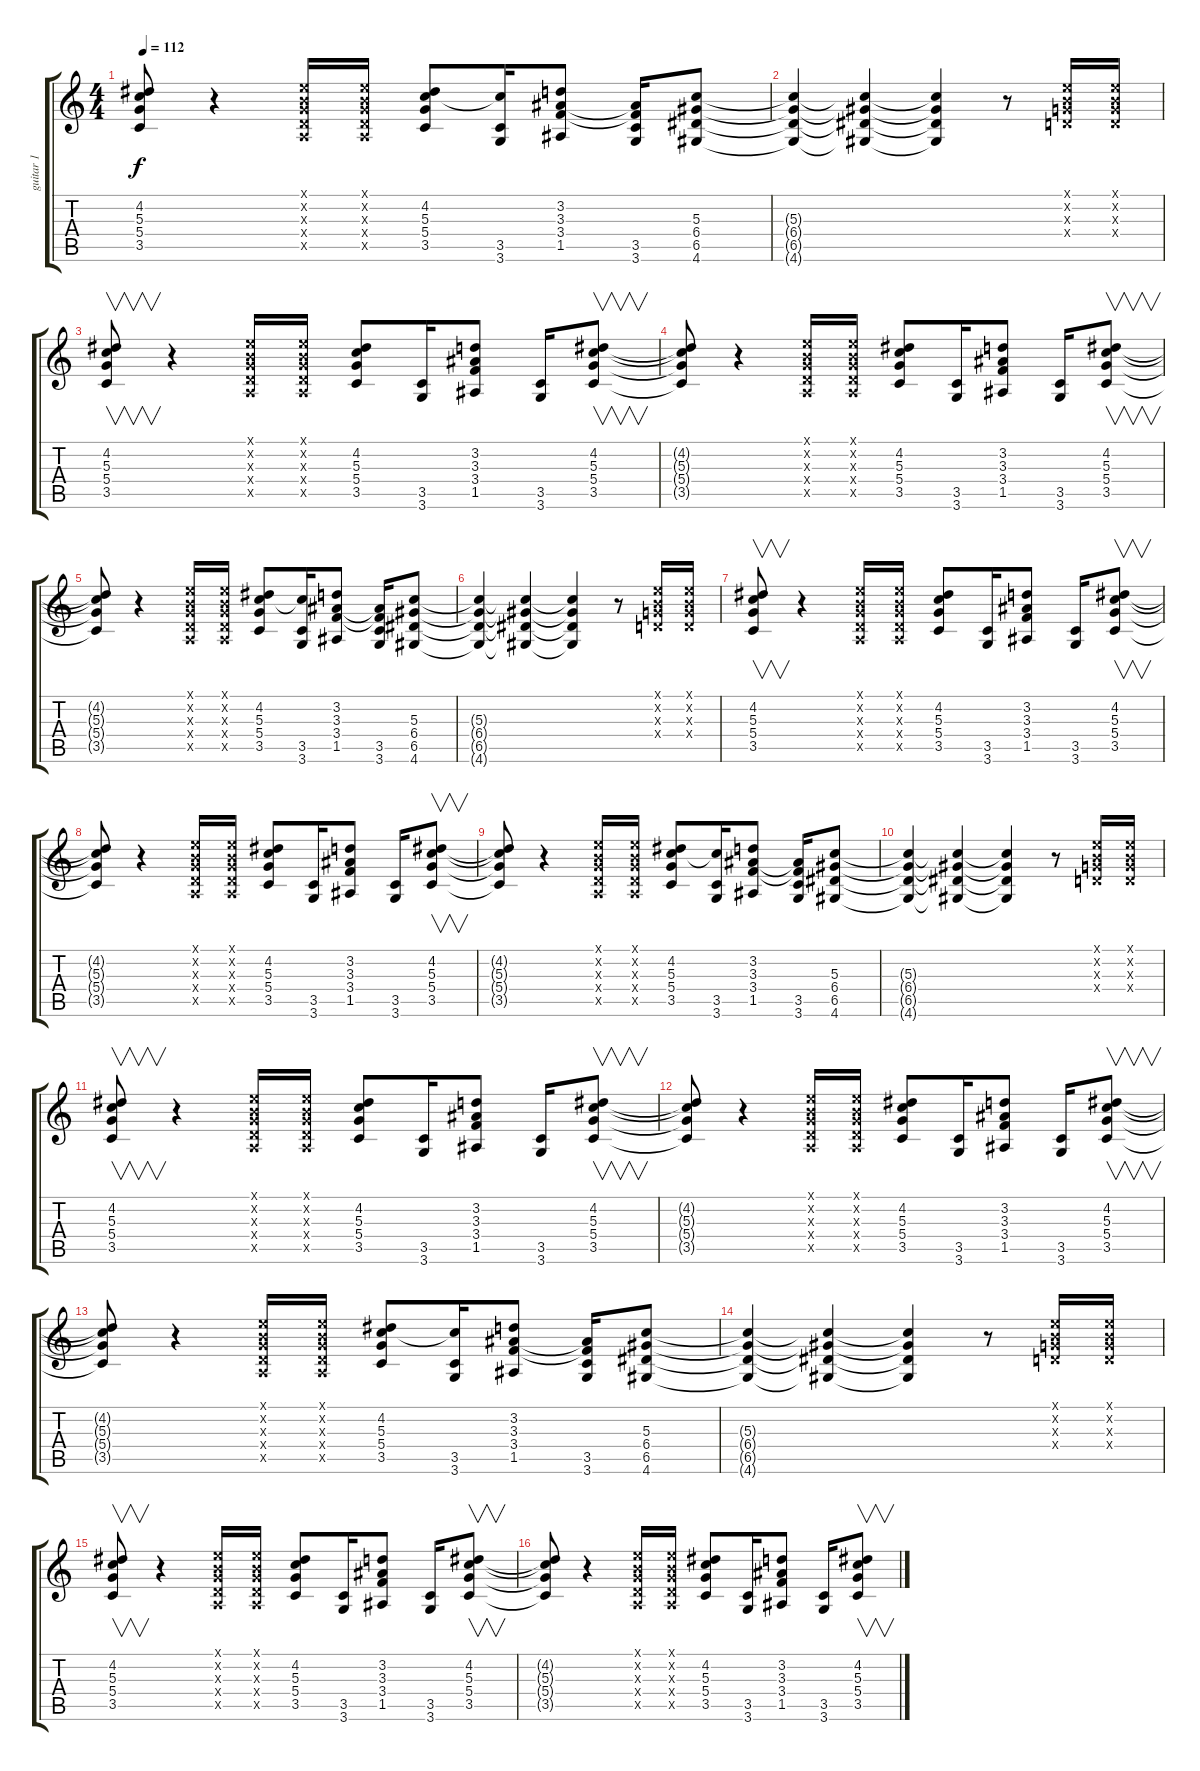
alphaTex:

\track ("guitar 1" "guitar 1") {instrument overdrivenguitar}
\staff {score tabs}
\tuning (E4 B3 G3 D3 A2 E2) {hide}
\ts (4 4)
\tempo 112
\clef g2
\ks c
(4.2{t} 5.3{t} 5.4{t} 3.5{t}).8{dy f} r.4 (0.1{x} 0.2{x} 0.3{x} 0.4{x} 0.5{x}).16 (0.1{x} 0.2{x} 0.3{x} 0.4{x} 0.5{x}).16 (4.2 5.3 5.4 3.5).8 (5.3{t} 3.5 3.6).16 (3.2 3.3 3.4 1.5).8 (3.3{t} 3.4{t} 3.5 3.6).16 (5.3 6.4 6.5 4.6).8 |
(5.3{t} 6.4{t} 6.5{t} 4.6{t}).4 (5.3{t} 6.4{t} 6.5{t} 4.6{t}).4 (5.3{t} 6.4{t} 6.5{t} 4.6{t}).4 r.8 (0.1{x} 0.2{x} 0.3{x} 0.4{x}).16 (0.1{x} 0.2{x} 0.3{x} 0.4{x}).16 |
(4.2 5.3 5.4 3.5).8{v} r.4 (0.1{x} 0.2{x} 0.3{x} 0.4{x} 0.5{x}).16 (0.1{x} 0.2{x} 0.3{x} 0.4{x} 0.5{x}).16 (4.2 5.3 5.4 3.5).8 (3.5 3.6).16 (3.2 3.3 3.4 1.5).8 (3.5 3.6).16 (4.2 5.3 5.4 3.5).8{v} |
(4.2{t} 5.3{t} 5.4{t} 3.5{t}).8 r.4 (0.1{x} 0.2{x} 0.3{x} 0.4{x} 0.5{x}).16 (0.1{x} 0.2{x} 0.3{x} 0.4{x} 0.5{x}).16 (4.2 5.3 5.4 3.5).8 (3.5 3.6).16 (3.2 3.3 3.4 1.5).8 (3.5 3.6).16 (4.2 5.3 5.4 3.5).8{v} |
(4.2{t} 5.3{t} 5.4{t} 3.5{t}).8 r.4 (0.1{x} 0.2{x} 0.3{x} 0.4{x} 0.5{x}).16 (0.1{x} 0.2{x} 0.3{x} 0.4{x} 0.5{x}).16 (4.2 5.3 5.4 3.5).8 (5.3{t} 3.5 3.6).16 (3.2 3.3 3.4 1.5).8 (3.3{t} 3.4{t} 3.5 3.6).16 (5.3 6.4 6.5 4.6).8 |
(5.3{t} 6.4{t} 6.5{t} 4.6{t}).4 (5.3{t} 6.4{t} 6.5{t} 4.6{t}).4 (5.3{t} 6.4{t} 6.5{t} 4.6{t}).4 r.8 (0.1{x} 0.2{x} 0.3{x} 0.4{x}).16 (0.1{x} 0.2{x} 0.3{x} 0.4{x}).16 |
(4.2 5.3 5.4 3.5).8{v} r.4 (0.1{x} 0.2{x} 0.3{x} 0.4{x} 0.5{x}).16 (0.1{x} 0.2{x} 0.3{x} 0.4{x} 0.5{x}).16 (4.2 5.3 5.4 3.5).8 (3.5 3.6).16 (3.2 3.3 3.4 1.5).8 (3.5 3.6).16 (4.2 5.3 5.4 3.5).8{v} |
(4.2{t} 5.3{t} 5.4{t} 3.5{t}).8 r.4 (0.1{x} 0.2{x} 0.3{x} 0.4{x} 0.5{x}).16 (0.1{x} 0.2{x} 0.3{x} 0.4{x} 0.5{x}).16 (4.2 5.3 5.4 3.5).8 (3.5 3.6).16 (3.2 3.3 3.4 1.5).8 (3.5 3.6).16 (4.2 5.3 5.4 3.5).8{v} |
(4.2{t} 5.3{t} 5.4{t} 3.5{t}).8 r.4 (0.1{x} 0.2{x} 0.3{x} 0.4{x} 0.5{x}).16 (0.1{x} 0.2{x} 0.3{x} 0.4{x} 0.5{x}).16 (4.2 5.3 5.4 3.5).8 (5.3{t} 3.5 3.6).16 (3.2 3.3 3.4 1.5).8 (3.3{t} 3.4{t} 3.5 3.6).16 (5.3 6.4 6.5 4.6).8 |
(5.3{t} 6.4{t} 6.5{t} 4.6{t}).4 (5.3{t} 6.4{t} 6.5{t} 4.6{t}).4 (5.3{t} 6.4{t} 6.5{t} 4.6{t}).4 r.8 (0.1{x} 0.2{x} 0.3{x} 0.4{x}).16 (0.1{x} 0.2{x} 0.3{x} 0.4{x}).16 |
(4.2 5.3 5.4 3.5).8{v} r.4 (0.1{x} 0.2{x} 0.3{x} 0.4{x} 0.5{x}).16 (0.1{x} 0.2{x} 0.3{x} 0.4{x} 0.5{x}).16 (4.2 5.3 5.4 3.5).8 (3.5 3.6).16 (3.2 3.3 3.4 1.5).8 (3.5 3.6).16 (4.2 5.3 5.4 3.5).8{v} |
(4.2{t} 5.3{t} 5.4{t} 3.5{t}).8 r.4 (0.1{x} 0.2{x} 0.3{x} 0.4{x} 0.5{x}).16 (0.1{x} 0.2{x} 0.3{x} 0.4{x} 0.5{x}).16 (4.2 5.3 5.4 3.5).8 (3.5 3.6).16 (3.2 3.3 3.4 1.5).8 (3.5 3.6).16 (4.2 5.3 5.4 3.5).8{v} |
(4.2{t} 5.3{t} 5.4{t} 3.5{t}).8 r.4 (0.1{x} 0.2{x} 0.3{x} 0.4{x} 0.5{x}).16 (0.1{x} 0.2{x} 0.3{x} 0.4{x} 0.5{x}).16 (4.2 5.3 5.4 3.5).8 (5.3{t} 3.5 3.6).16 (3.2 3.3 3.4 1.5).8 (3.3{t} 3.4{t} 3.5 3.6).16 (5.3 6.4 6.5 4.6).8 |
(5.3{t} 6.4{t} 6.5{t} 4.6{t}).4 (5.3{t} 6.4{t} 6.5{t} 4.6{t}).4 (5.3{t} 6.4{t} 6.5{t} 4.6{t}).4 r.8 (0.1{x} 0.2{x} 0.3{x} 0.4{x}).16 (0.1{x} 0.2{x} 0.3{x} 0.4{x}).16 |
(4.2 5.3 5.4 3.5).8{v} r.4 (0.1{x} 0.2{x} 0.3{x} 0.4{x} 0.5{x}).16 (0.1{x} 0.2{x} 0.3{x} 0.4{x} 0.5{x}).16 (4.2 5.3 5.4 3.5).8 (3.5 3.6).16 (3.2 3.3 3.4 1.5).8 (3.5 3.6).16 (4.2 5.3 5.4 3.5).8{v} |
(4.2{t} 5.3{t} 5.4{t} 3.5{t}).8 r.4 (0.1{x} 0.2{x} 0.3{x} 0.4{x} 0.5{x}).16 (0.1{x} 0.2{x} 0.3{x} 0.4{x} 0.5{x}).16 (4.2 5.3 5.4 3.5).8 (3.5 3.6).16 (3.2 3.3 3.4 1.5).8 (3.5 3.6).16 (4.2 5.3 5.4 3.5).8{v}
